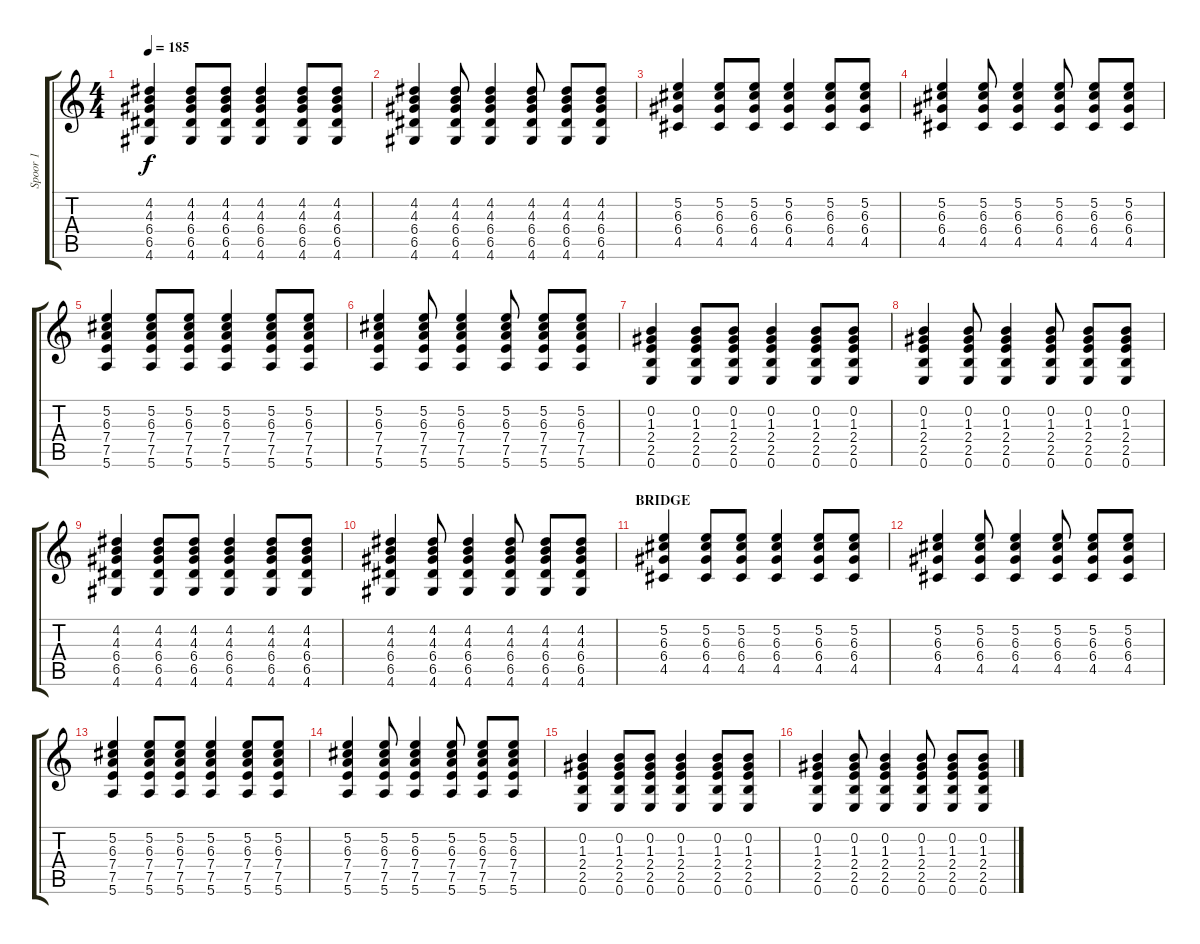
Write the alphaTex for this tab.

\track ("Spoor 1" "Spoor 1") {instrument acousticguitarnylon}
\staff {score tabs}
\tuning (E4 B3 G3 D3 A2 E2) {hide}
\ts (4 4)
\tempo 185
\clef g2
\ks c
(4.2 4.3 6.4 6.5 4.6).4{dy f} (4.2 4.3 6.4 6.5 4.6).8 (4.2 4.3 6.4 6.5 4.6).8 (4.2 4.3 6.4 6.5 4.6).4 (4.2 4.3 6.4 6.5 4.6).8 (4.2 4.3 6.4 6.5 4.6).8 |
(4.2 4.3 6.4 6.5 4.6).4 (4.2 4.3 6.4 6.5 4.6).8 (4.2 4.3 6.4 6.5 4.6).4 (4.2 4.3 6.4 6.5 4.6).8 (4.2 4.3 6.4 6.5 4.6).8 (4.2 4.3 6.4 6.5 4.6).8 |
(5.2 6.3 6.4 4.5).4 (5.2 6.3 6.4 4.5).8 (5.2 6.3 6.4 4.5).8 (5.2 6.3 6.4 4.5).4 (5.2 6.3 6.4 4.5).8 (5.2 6.3 6.4 4.5).8 |
(5.2 6.3 6.4 4.5).4 (5.2 6.3 6.4 4.5).8 (5.2 6.3 6.4 4.5).4 (5.2 6.3 6.4 4.5).8 (5.2 6.3 6.4 4.5).8 (5.2 6.3 6.4 4.5).8 |
(5.2 6.3 7.4 7.5 5.6).4 (5.2 6.3 7.4 7.5 5.6).8 (5.2 6.3 7.4 7.5 5.6).8 (5.2 6.3 7.4 7.5 5.6).4 (5.2 6.3 7.4 7.5 5.6).8 (5.2 6.3 7.4 7.5 5.6).8 |
(5.2 6.3 7.4 7.5 5.6).4 (5.2 6.3 7.4 7.5 5.6).8 (5.2 6.3 7.4 7.5 5.6).4 (5.2 6.3 7.4 7.5 5.6).8 (5.2 6.3 7.4 7.5 5.6).8 (5.2 6.3 7.4 7.5 5.6).8 |
(0.2 1.3 2.4 2.5 0.6).4 (0.2 1.3 2.4 2.5 0.6).8 (0.2 1.3 2.4 2.5 0.6).8 (0.2 1.3 2.4 2.5 0.6).4 (0.2 1.3 2.4 2.5 0.6).8 (0.2 1.3 2.4 2.5 0.6).8 |
(0.2 1.3 2.4 2.5 0.6).4 (0.2 1.3 2.4 2.5 0.6).8 (0.2 1.3 2.4 2.5 0.6).4 (0.2 1.3 2.4 2.5 0.6).8 (0.2 1.3 2.4 2.5 0.6).8 (0.2 1.3 2.4 2.5 0.6).8 |
(4.2 4.3 6.4 6.5 4.6).4 (4.2 4.3 6.4 6.5 4.6).8 (4.2 4.3 6.4 6.5 4.6).8 (4.2 4.3 6.4 6.5 4.6).4 (4.2 4.3 6.4 6.5 4.6).8 (4.2 4.3 6.4 6.5 4.6).8 |
(4.2 4.3 6.4 6.5 4.6).4 (4.2 4.3 6.4 6.5 4.6).8 (4.2 4.3 6.4 6.5 4.6).4 (4.2 4.3 6.4 6.5 4.6).8 (4.2 4.3 6.4 6.5 4.6).8 (4.2 4.3 6.4 6.5 4.6).8 |
\section ("" "BRIDGE")
(5.2 6.3 6.4 4.5).4 (5.2 6.3 6.4 4.5).8 (5.2 6.3 6.4 4.5).8 (5.2 6.3 6.4 4.5).4 (5.2 6.3 6.4 4.5).8 (5.2 6.3 6.4 4.5).8 |
(5.2 6.3 6.4 4.5).4 (5.2 6.3 6.4 4.5).8 (5.2 6.3 6.4 4.5).4 (5.2 6.3 6.4 4.5).8 (5.2 6.3 6.4 4.5).8 (5.2 6.3 6.4 4.5).8 |
(5.2 6.3 7.4 7.5 5.6).4 (5.2 6.3 7.4 7.5 5.6).8 (5.2 6.3 7.4 7.5 5.6).8 (5.2 6.3 7.4 7.5 5.6).4 (5.2 6.3 7.4 7.5 5.6).8 (5.2 6.3 7.4 7.5 5.6).8 |
(5.2 6.3 7.4 7.5 5.6).4 (5.2 6.3 7.4 7.5 5.6).8 (5.2 6.3 7.4 7.5 5.6).4 (5.2 6.3 7.4 7.5 5.6).8 (5.2 6.3 7.4 7.5 5.6).8 (5.2 6.3 7.4 7.5 5.6).8 |
(0.2 1.3 2.4 2.5 0.6).4 (0.2 1.3 2.4 2.5 0.6).8 (0.2 1.3 2.4 2.5 0.6).8 (0.2 1.3 2.4 2.5 0.6).4 (0.2 1.3 2.4 2.5 0.6).8 (0.2 1.3 2.4 2.5 0.6).8 |
(0.2 1.3 2.4 2.5 0.6).4 (0.2 1.3 2.4 2.5 0.6).8 (0.2 1.3 2.4 2.5 0.6).4 (0.2 1.3 2.4 2.5 0.6).8 (0.2 1.3 2.4 2.5 0.6).8 (0.2 1.3 2.4 2.5 0.6).8
